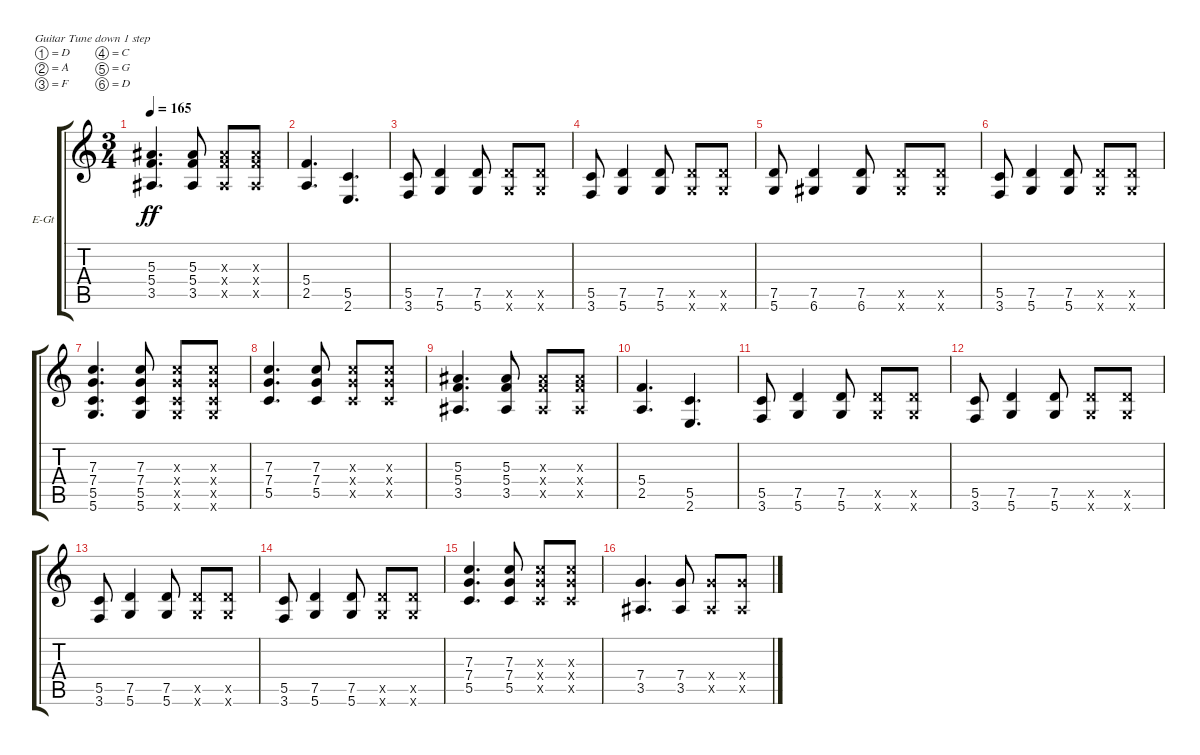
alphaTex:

\bracketExtendMode groupsimilarinstruments
\firstSystemTrackNameOrientation horizontal
\otherSystemsTrackNameOrientation horizontal
\track ("Electric Guitar 1" "E-Gt") {instrument distortionguitar}
\staff {score tabs}
\tuning (D4 A3 F3 C3 G2 D2)
\ts (3 4)
\tempo 165
\clef g2
\ks c
(3.5 5.4 5.3).4{d dy ff} (3.5 5.4 5.3).8 (3.5{x} 5.4{x} 5.3{x}).8 (3.5{x} 5.4{x} 5.3{x}).8 |
(2.5 5.4).4{d} (2.6 5.5).4{d} |
(3.6 5.5).8 (5.6 7.5).4 (5.6 7.5).8 (5.6{x} 7.5{x}).8 (5.6{x} 7.5{x}).8 |
(3.6 5.5).8 (5.6 7.5).4 (5.6 7.5).8 (5.6{x} 7.5{x}).8 (5.6{x} 7.5{x}).8 |
(5.6 7.5).8 (6.6 7.5).4 (6.6 7.5).8 (6.6{x} 7.5{x}).8 (6.6{x} 7.5{x}).8 |
(3.6 5.5).8 (5.6 7.5).4 (5.6 7.5).8 (5.6{x} 7.5{x}).8 (5.6{x} 7.5{x}).8 |
(5.5 7.4 7.3 5.6).4{d} (5.5 7.4 7.3 5.6).8 (5.5{x} 7.4{x} 7.3{x} 5.6{x}).8 (5.5{x} 7.4{x} 7.3{x} 5.6{x}).8 |
(5.5 7.4 7.3).4{d} (5.5 7.4 7.3).8 (5.5{x} 7.4{x} 7.3{x}).8 (5.5{x} 7.4{x} 7.3{x}).8 |
(3.5 5.4 5.3).4{d} (3.5 5.4 5.3).8 (3.5{x} 5.4{x} 5.3{x}).8 (3.5{x} 5.4{x} 5.3{x}).8 |
(2.5 5.4).4{d} (2.6 5.5).4{d} |
(3.6 5.5).8 (5.6 7.5).4 (5.6 7.5).8 (5.6{x} 7.5{x}).8 (5.6{x} 7.5{x}).8 |
(3.6 5.5).8 (5.6 7.5).4 (5.6 7.5).8 (5.6{x} 7.5{x}).8 (5.6{x} 7.5{x}).8 |
(3.6 5.5).8 (5.6 7.5).4 (5.6 7.5).8 (5.6{x} 7.5{x}).8 (5.6{x} 7.5{x}).8 |
(3.6 5.5).8 (5.6 7.5).4 (5.6 7.5).8 (5.6{x} 7.5{x}).8 (5.6{x} 7.5{x}).8 |
(5.5 7.4 7.3).4{d} (5.5 7.4 7.3).8 (5.5{x} 7.4{x} 7.3{x}).8 (5.5{x} 7.4{x} 7.3{x}).8 |
(3.5 7.4).4{d} (3.5 7.4).8 (3.5{x} 7.4{x}).8 (3.5{x} 7.4{x}).8
